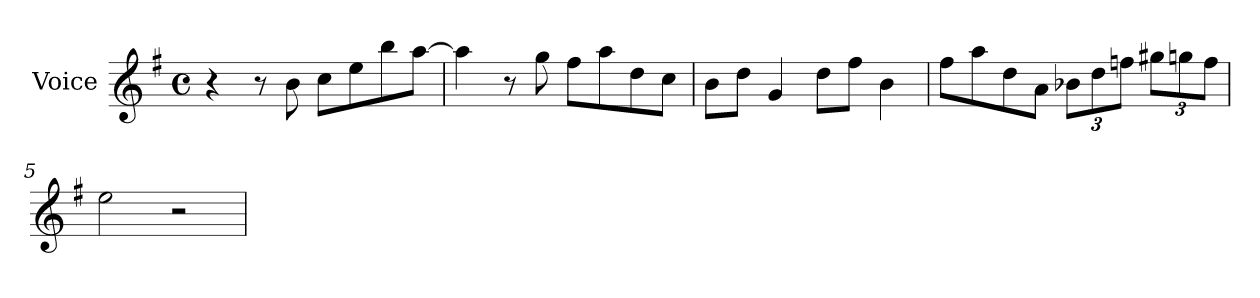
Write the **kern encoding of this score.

**kern
*part1
*staff1
*I"Voice
*I'Voice
*clefG2
*k[f#]
*M4/4
*met(c)
=1
4r
8r
8b\
8cc\L
8ee\
8bb\
[>8aa\J
=2
4aa\]
8r
8gg\
8ff#\L
8aa\
8dd\
8cc\J
=3
8b\L
8dd\J
4g/
8dd\L
8ff#\J
4b\
=4
8ff#\L
8aa\
8dd\
8a\J
12b-X\L
12dd\
12ffn\J
12gg#X\L
12ggn\
12ff\J
=5
2ee\
2r
=
*-
